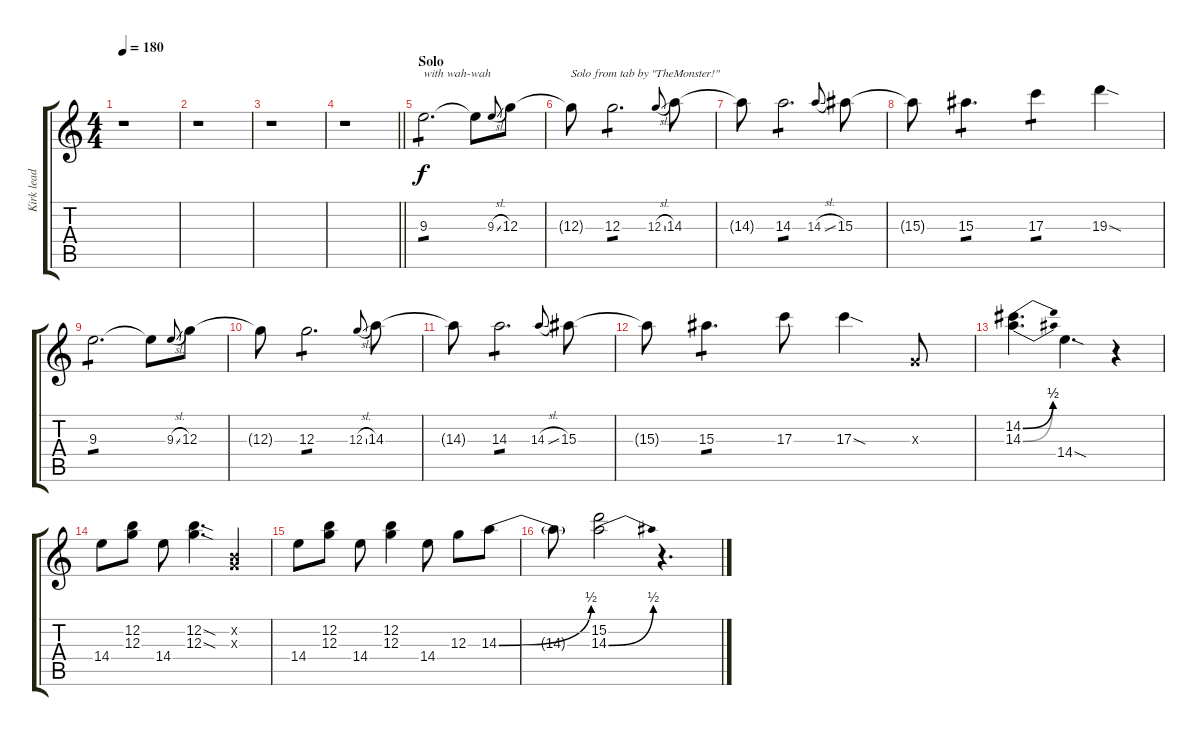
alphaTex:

\track ("Kirk lead" "Kirk lead") {instrument overdrivenguitar}
\staff {score tabs}
\tuning (E4 B3 G3 D3 A2 E2) {hide}
\ts (4 4)
\tempo 180
\clef g2
\ks c
r.1{dy f} |
r.1 |
r.1 |
\barLineRight lightlight
r.1 |
\section ("" "Solo")
9.3.2{d txt "with wah-wah" tp 1 volume 16} 9.3{t}.8 9.3{sl}.8{gr onbeat} 12.3.8 |
12.3{t}.8{txt "Solo from tab by \"TheMonster!\""} 12.3.2{d tp 1} 12.3{sl}.8{gr onbeat} 14.3.8 |
14.3{t}.8 14.3.2{d tp 1} 14.3{sl}.8{gr onbeat} 15.3.8 |
15.3{t}.8 15.3.4{d tp 1} 17.3.4{tp 1} 19.3{sod}.4 |
9.3.2{d tp 1} 9.3{t}.8 9.3{sl}.8{gr onbeat} 12.3.8 |
12.3{t}.8 12.3.2{d tp 1} 12.3{sl}.8{gr onbeat} 14.3.8 |
14.3{t}.8 14.3.2{d tp 1} 14.3{sl}.8{gr onbeat} 15.3.8 |
15.3{t}.8 15.3.4{d tp 1} 17.3.8 17.3{sod}.4 0.3{x}.8 |
(14.2{be (bend 0 0 60 2)} 14.3{be (bend 0 0 60 2)}).4{d} 14.4{sod}.4{d} r.4 |
14.4.8 (12.2 12.3).8 14.4.8 (12.2{sod} 12.3{sod}).4{d} (0.2{x} 0.3{x}).4 |
14.4.8 (12.2 12.3).8 14.4.8 (12.2 12.3).4 14.4.8 12.3.8 14.3{be (bend 0 0 60 2)}.8 |
14.3{t}.8 (15.2 14.3{be (bend 0 0 60 2)}).2 r.4{d}
